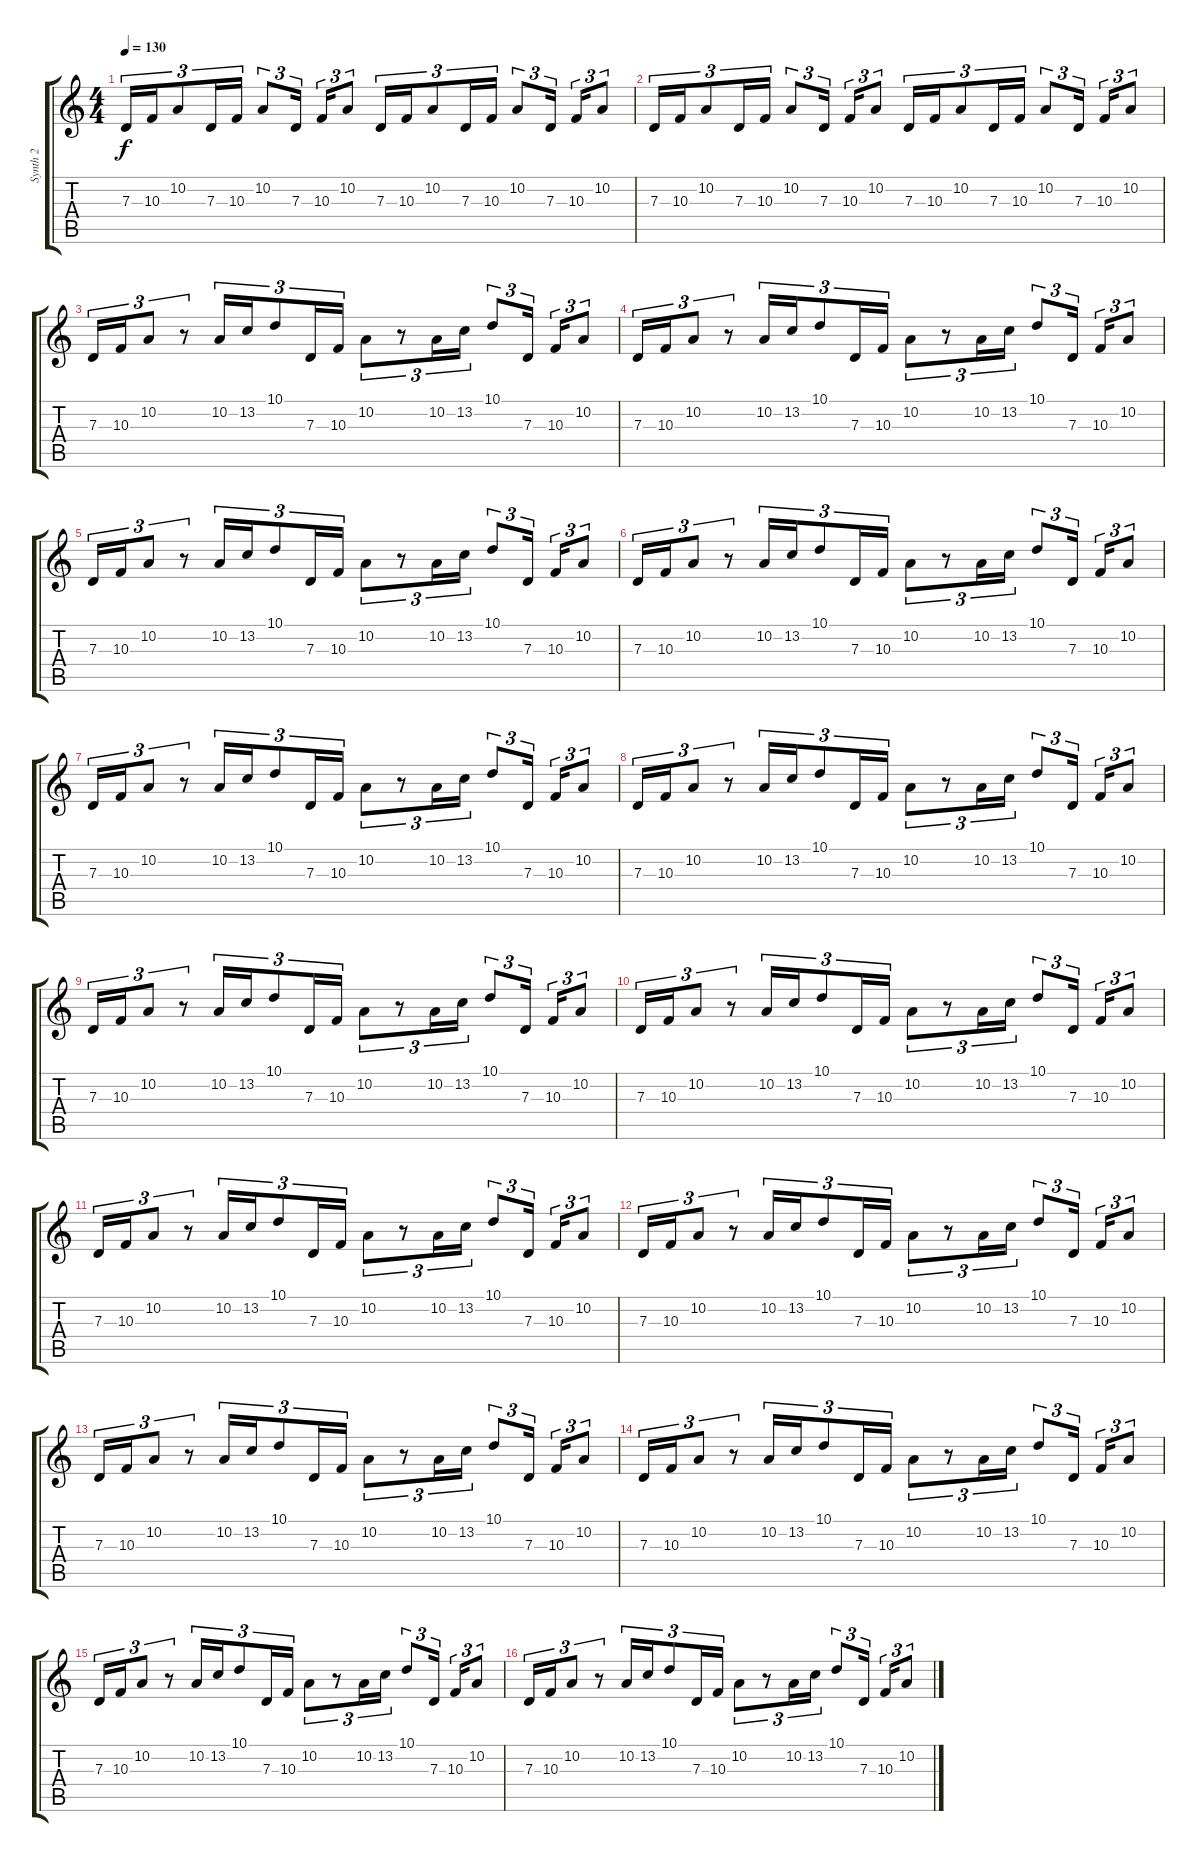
\track ("Synth 2" "Synth 2") {instrument pad8sweep}
\staff {score tabs}
\tuning (E4 B3 G3 D3 A2 E2) {hide}
\ts (4 4)
\tempo 130
\clef g2
\ks c
7.3.16{tu (3 2) dy f} 10.3.16{tu (3 2)} 10.2.8{tu (3 2)} 7.3.16{tu (3 2)} 10.3.16{tu (3 2)} 10.2.8{tu (3 2)} 7.3.16{tu (3 2) beam splitsecondary} 10.3.16{tu (3 2)} 10.2.8{tu (3 2)} 7.3.16{tu (3 2)} 10.3.16{tu (3 2)} 10.2.8{tu (3 2)} 7.3.16{tu (3 2)} 10.3.16{tu (3 2)} 10.2.8{tu (3 2)} 7.3.16{tu (3 2) beam splitsecondary} 10.3.16{tu (3 2)} 10.2.8{tu (3 2)} |
7.3.16{tu (3 2)} 10.3.16{tu (3 2)} 10.2.8{tu (3 2)} 7.3.16{tu (3 2)} 10.3.16{tu (3 2)} 10.2.8{tu (3 2)} 7.3.16{tu (3 2) beam splitsecondary} 10.3.16{tu (3 2)} 10.2.8{tu (3 2)} 7.3.16{tu (3 2)} 10.3.16{tu (3 2)} 10.2.8{tu (3 2)} 7.3.16{tu (3 2)} 10.3.16{tu (3 2)} 10.2.8{tu (3 2)} 7.3.16{tu (3 2) beam splitsecondary} 10.3.16{tu (3 2)} 10.2.8{tu (3 2)} |
7.3.16{tu (3 2)} 10.3.16{tu (3 2)} 10.2.8{tu (3 2)} r.8{tu (3 2)} 10.2.16{tu (3 2)} 13.2.16{tu (3 2)} 10.1.8{tu (3 2)} 7.3.16{tu (3 2)} 10.3.16{tu (3 2)} 10.2.8{tu (3 2)} r.8{tu (3 2)} 10.2.16{tu (3 2)} 13.2.16{tu (3 2)} 10.1.8{tu (3 2)} 7.3.16{tu (3 2) beam splitsecondary} 10.3.16{tu (3 2)} 10.2.8{tu (3 2)} |
7.3.16{tu (3 2)} 10.3.16{tu (3 2)} 10.2.8{tu (3 2)} r.8{tu (3 2)} 10.2.16{tu (3 2)} 13.2.16{tu (3 2)} 10.1.8{tu (3 2)} 7.3.16{tu (3 2)} 10.3.16{tu (3 2)} 10.2.8{tu (3 2)} r.8{tu (3 2)} 10.2.16{tu (3 2)} 13.2.16{tu (3 2)} 10.1.8{tu (3 2)} 7.3.16{tu (3 2) beam splitsecondary} 10.3.16{tu (3 2)} 10.2.8{tu (3 2)} |
7.3.16{tu (3 2)} 10.3.16{tu (3 2)} 10.2.8{tu (3 2)} r.8{tu (3 2)} 10.2.16{tu (3 2)} 13.2.16{tu (3 2)} 10.1.8{tu (3 2)} 7.3.16{tu (3 2)} 10.3.16{tu (3 2)} 10.2.8{tu (3 2)} r.8{tu (3 2)} 10.2.16{tu (3 2)} 13.2.16{tu (3 2)} 10.1.8{tu (3 2)} 7.3.16{tu (3 2) beam splitsecondary} 10.3.16{tu (3 2)} 10.2.8{tu (3 2)} |
7.3.16{tu (3 2)} 10.3.16{tu (3 2)} 10.2.8{tu (3 2)} r.8{tu (3 2)} 10.2.16{tu (3 2)} 13.2.16{tu (3 2)} 10.1.8{tu (3 2)} 7.3.16{tu (3 2)} 10.3.16{tu (3 2)} 10.2.8{tu (3 2)} r.8{tu (3 2)} 10.2.16{tu (3 2)} 13.2.16{tu (3 2)} 10.1.8{tu (3 2)} 7.3.16{tu (3 2) beam splitsecondary} 10.3.16{tu (3 2)} 10.2.8{tu (3 2)} |
7.3.16{tu (3 2)} 10.3.16{tu (3 2)} 10.2.8{tu (3 2)} r.8{tu (3 2)} 10.2.16{tu (3 2)} 13.2.16{tu (3 2)} 10.1.8{tu (3 2)} 7.3.16{tu (3 2)} 10.3.16{tu (3 2)} 10.2.8{tu (3 2)} r.8{tu (3 2)} 10.2.16{tu (3 2)} 13.2.16{tu (3 2)} 10.1.8{tu (3 2)} 7.3.16{tu (3 2) beam splitsecondary} 10.3.16{tu (3 2)} 10.2.8{tu (3 2)} |
7.3.16{tu (3 2)} 10.3.16{tu (3 2)} 10.2.8{tu (3 2)} r.8{tu (3 2)} 10.2.16{tu (3 2)} 13.2.16{tu (3 2)} 10.1.8{tu (3 2)} 7.3.16{tu (3 2)} 10.3.16{tu (3 2)} 10.2.8{tu (3 2)} r.8{tu (3 2)} 10.2.16{tu (3 2)} 13.2.16{tu (3 2)} 10.1.8{tu (3 2)} 7.3.16{tu (3 2) beam splitsecondary} 10.3.16{tu (3 2)} 10.2.8{tu (3 2)} |
7.3.16{tu (3 2)} 10.3.16{tu (3 2)} 10.2.8{tu (3 2)} r.8{tu (3 2)} 10.2.16{tu (3 2)} 13.2.16{tu (3 2)} 10.1.8{tu (3 2)} 7.3.16{tu (3 2)} 10.3.16{tu (3 2)} 10.2.8{tu (3 2)} r.8{tu (3 2)} 10.2.16{tu (3 2)} 13.2.16{tu (3 2)} 10.1.8{tu (3 2)} 7.3.16{tu (3 2) beam splitsecondary} 10.3.16{tu (3 2)} 10.2.8{tu (3 2)} |
7.3.16{tu (3 2)} 10.3.16{tu (3 2)} 10.2.8{tu (3 2)} r.8{tu (3 2)} 10.2.16{tu (3 2)} 13.2.16{tu (3 2)} 10.1.8{tu (3 2)} 7.3.16{tu (3 2)} 10.3.16{tu (3 2)} 10.2.8{tu (3 2)} r.8{tu (3 2)} 10.2.16{tu (3 2)} 13.2.16{tu (3 2)} 10.1.8{tu (3 2)} 7.3.16{tu (3 2) beam splitsecondary} 10.3.16{tu (3 2)} 10.2.8{tu (3 2)} |
7.3.16{tu (3 2)} 10.3.16{tu (3 2)} 10.2.8{tu (3 2)} r.8{tu (3 2)} 10.2.16{tu (3 2)} 13.2.16{tu (3 2)} 10.1.8{tu (3 2)} 7.3.16{tu (3 2)} 10.3.16{tu (3 2)} 10.2.8{tu (3 2)} r.8{tu (3 2)} 10.2.16{tu (3 2)} 13.2.16{tu (3 2)} 10.1.8{tu (3 2)} 7.3.16{tu (3 2) beam splitsecondary} 10.3.16{tu (3 2)} 10.2.8{tu (3 2)} |
7.3.16{tu (3 2)} 10.3.16{tu (3 2)} 10.2.8{tu (3 2)} r.8{tu (3 2)} 10.2.16{tu (3 2)} 13.2.16{tu (3 2)} 10.1.8{tu (3 2)} 7.3.16{tu (3 2)} 10.3.16{tu (3 2)} 10.2.8{tu (3 2)} r.8{tu (3 2)} 10.2.16{tu (3 2)} 13.2.16{tu (3 2)} 10.1.8{tu (3 2)} 7.3.16{tu (3 2) beam splitsecondary} 10.3.16{tu (3 2)} 10.2.8{tu (3 2)} |
7.3.16{tu (3 2)} 10.3.16{tu (3 2)} 10.2.8{tu (3 2)} r.8{tu (3 2)} 10.2.16{tu (3 2)} 13.2.16{tu (3 2)} 10.1.8{tu (3 2)} 7.3.16{tu (3 2)} 10.3.16{tu (3 2)} 10.2.8{tu (3 2)} r.8{tu (3 2)} 10.2.16{tu (3 2)} 13.2.16{tu (3 2)} 10.1.8{tu (3 2)} 7.3.16{tu (3 2) beam splitsecondary} 10.3.16{tu (3 2)} 10.2.8{tu (3 2)} |
7.3.16{tu (3 2)} 10.3.16{tu (3 2)} 10.2.8{tu (3 2)} r.8{tu (3 2)} 10.2.16{tu (3 2)} 13.2.16{tu (3 2)} 10.1.8{tu (3 2)} 7.3.16{tu (3 2)} 10.3.16{tu (3 2)} 10.2.8{tu (3 2)} r.8{tu (3 2)} 10.2.16{tu (3 2)} 13.2.16{tu (3 2)} 10.1.8{tu (3 2)} 7.3.16{tu (3 2) beam splitsecondary} 10.3.16{tu (3 2)} 10.2.8{tu (3 2)} |
7.3.16{tu (3 2)} 10.3.16{tu (3 2)} 10.2.8{tu (3 2)} r.8{tu (3 2)} 10.2.16{tu (3 2)} 13.2.16{tu (3 2)} 10.1.8{tu (3 2)} 7.3.16{tu (3 2)} 10.3.16{tu (3 2)} 10.2.8{tu (3 2)} r.8{tu (3 2)} 10.2.16{tu (3 2)} 13.2.16{tu (3 2)} 10.1.8{tu (3 2)} 7.3.16{tu (3 2) beam splitsecondary} 10.3.16{tu (3 2)} 10.2.8{tu (3 2)} |
7.3.16{tu (3 2)} 10.3.16{tu (3 2)} 10.2.8{tu (3 2)} r.8{tu (3 2)} 10.2.16{tu (3 2)} 13.2.16{tu (3 2)} 10.1.8{tu (3 2)} 7.3.16{tu (3 2)} 10.3.16{tu (3 2)} 10.2.8{tu (3 2)} r.8{tu (3 2)} 10.2.16{tu (3 2)} 13.2.16{tu (3 2)} 10.1.8{tu (3 2)} 7.3.16{tu (3 2) beam splitsecondary} 10.3.16{tu (3 2)} 10.2.8{tu (3 2)}
